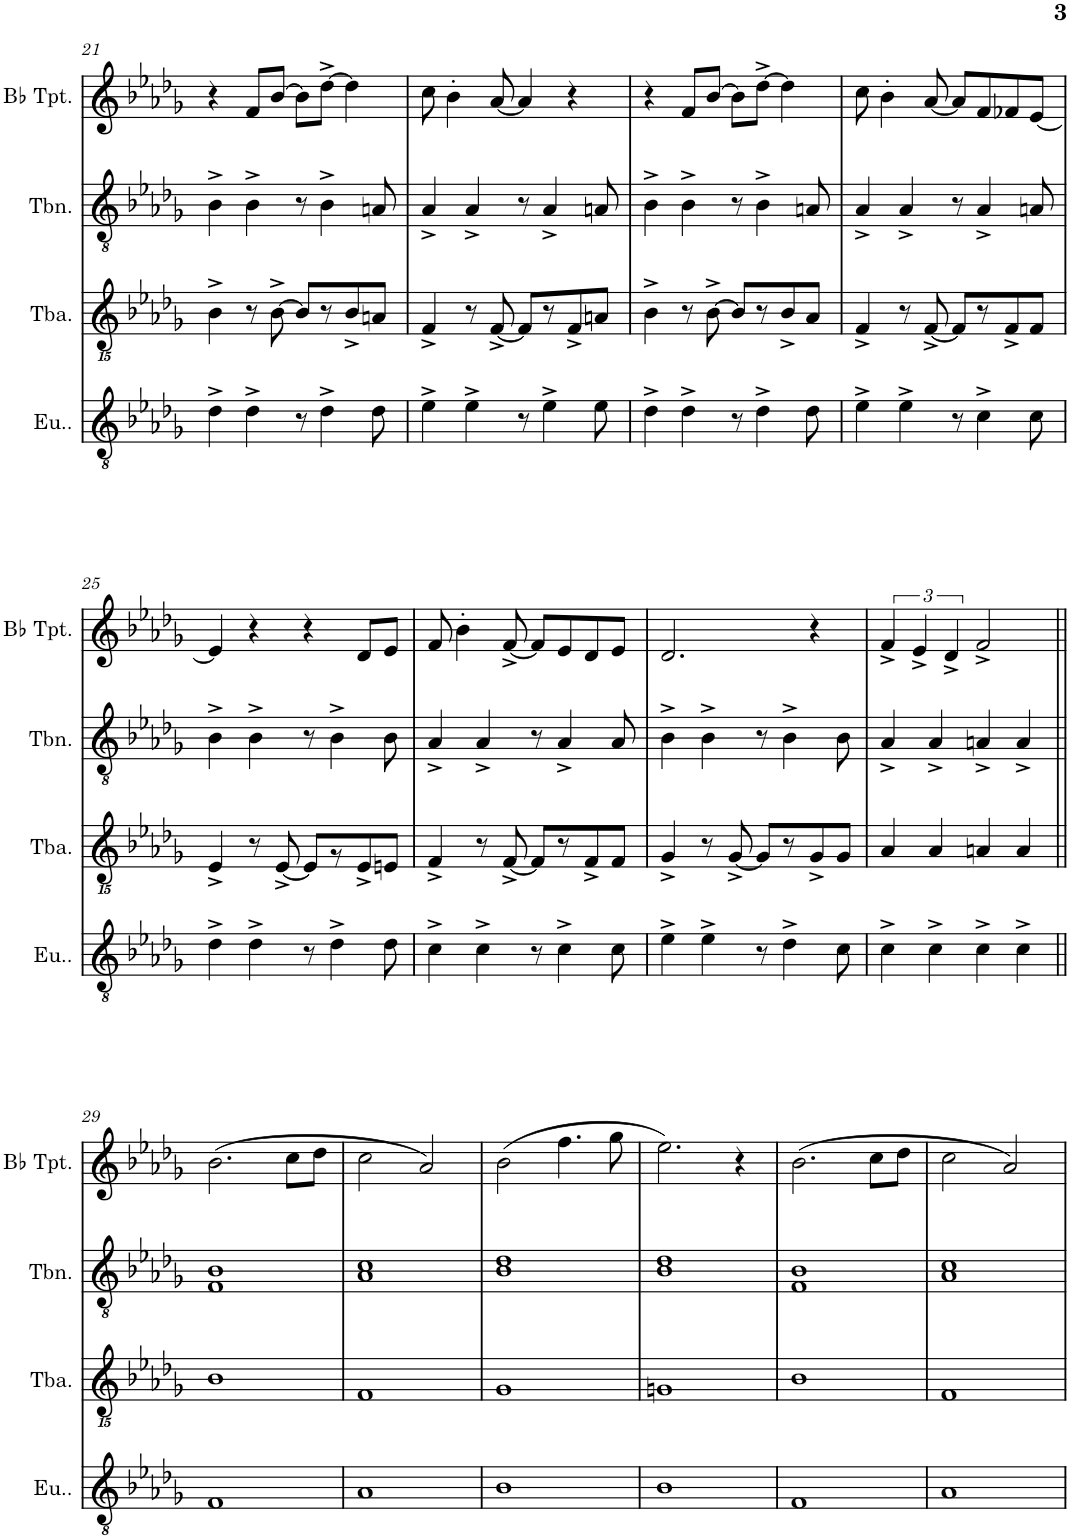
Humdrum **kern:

**kern	**kern	**kern	**kern
*part4	*part3	*part2	*part1
*staff4	*staff3	*staff2	*staff1
*I"Euphonium	*I"Tuba	*I"Trombone	*I"Bb Trumpet
*I'Eu..	*I'Tba.	*I'Tbn.	*I'Bb Tpt.
!!LO:PB:g=z
*clefGv2	*clefGvv2	*clefGv2	*clefG2
*	*	*	*Trd1c2
*k[b-e-a-d-g-]	*k[b-e-a-d-g-]	*k[b-e-a-d-g-]	*k[b-e-a-d-g-]
*M4/4	*M4/4	*M4/4	*M4/4
=21	=21	=21	=21
4d-^\	4BB-^\	4B-^\	4r
4d-^\	8r	4B-^\	8f/L
.	[8BB-^\	.	[8b-/J
8r	8BB-/L]	8r	8b-\L]
4d-^\	8r	4B-^\	[8dd-^\J
.	8BB-^/	.	4dd-\]
8d-\	8AAn/J	8An/	.
=22	=22	=22	=22
4e-^\	4FF^/	4A-^/	8cc\
.	.	.	4b-'\
4e-^\	8r	4A-^/	.
.	[8FF^/	.	[8a-/
8r	8FF/L]	8r	4a-/]
4e-^\	8r	4A-^/	.
.	8FF^/	.	4r
8e-\	8AAn/J	8An/	.
=23	=23	=23	=23
4d-^\	4BB-^\	4B-^\	4r
4d-^\	8r	4B-^\	8f/L
.	[8BB-^\	.	[8b-/J
8r	8BB-/L]	8r	8b-\L]
4d-^\	8r	4B-^\	[8dd-^\J
.	8BB-^/	.	4dd-\]
8d-\	8AA-/J	8An/	.
=24	=24	=24	=24
4e-^\	4FF^/	4A-^/	8cc\
.	.	.	4b-'\
4e-^\	8r	4A-^/	.
.	[8FF^/	.	[8a-/
8r	8FF/L]	8r	8a-/L]
4c^\	8r	4A-^/	8f/
.	8FF^/	.	8f-X/
8c\	8FF/J	8An/	[8e-/J
!!LO:LB:g=z
=25	=25	=25	=25
4d-^\	4EE-^/	4B-^\	4e-/]
4d-^\	8r	4B-^\	4r
.	[8EE-^/	.	.
8r	8EE-/L]	8r	4r
4d-^\	8r	4B-^\	.
.	8EE-^/	.	8d-/L
8d-\	8EEn/J	8B-\	8e-/J
=26	=26	=26	=26
4c^\	4FF^/	4A-^/	8f/
.	.	.	4b-'\
4c^\	8r	4A-^/	.
.	[8FF^/	.	[8f^/
8r	8FF/L]	8r	8f/L]
4c^\	8r	4A-^/	8e-/
.	8FF^/	.	8d-/
8c\	8FF/J	8A-/	8e-/J
=27	=27	=27	=27
4e-^\	4GG-^/	4B-^\	2.d-/
4e-^\	8r	4B-^\	.
.	[8GG-^/	.	.
8r	8GG-/L]	8r	.
4d-^\	8r	4B-^\	.
.	8GG-^/	.	4r
8c\	8GG-/J	8B-\	.
=28	=28	=28	=28
4c^\	4AA-/	4A-^/	6f^/
.	.	.	6e-^/
4c^\	4AA-/	4A-^/	.
.	.	.	6d-^/
4c^\	4AAn/	4An^/	2f^/
4c^\	4AA/	4A^/	.
!!LO:LB:g=z
=29||	=29||	=29||	=29||
*	*	*^	*
1F	1BB-	1B-	1F	(>2.b-\
.	.	.	.	8cc\L
.	.	.	.	8dd-\J
*	*	*v	*v	*
=30	=30	=30	=30
1A-	1FF	1A- 1c	2cc\
.	.	.	2a-/)
=31	=31	=31	=31
1B-	1GG-	1B- 1d-	(>2b-\
.	.	.	4.ff\
.	.	.	8gg-\
=32	=32	=32	=32
1B-	1GGn	1B- 1d-	2.ee-\)
.	.	.	4r
=33	=33	=33	=33
*	*	*^	*
1F	1BB-	1B-	1F	(>2.b-\
.	.	.	.	8cc\L
.	.	.	.	8dd-\J
*	*	*v	*v	*
=34	=34	=34	=34
1A-	1FF	1A- 1c	2cc\
.	.	.	2a-/)
=	=	=	=
*-	*-	*-	*-
